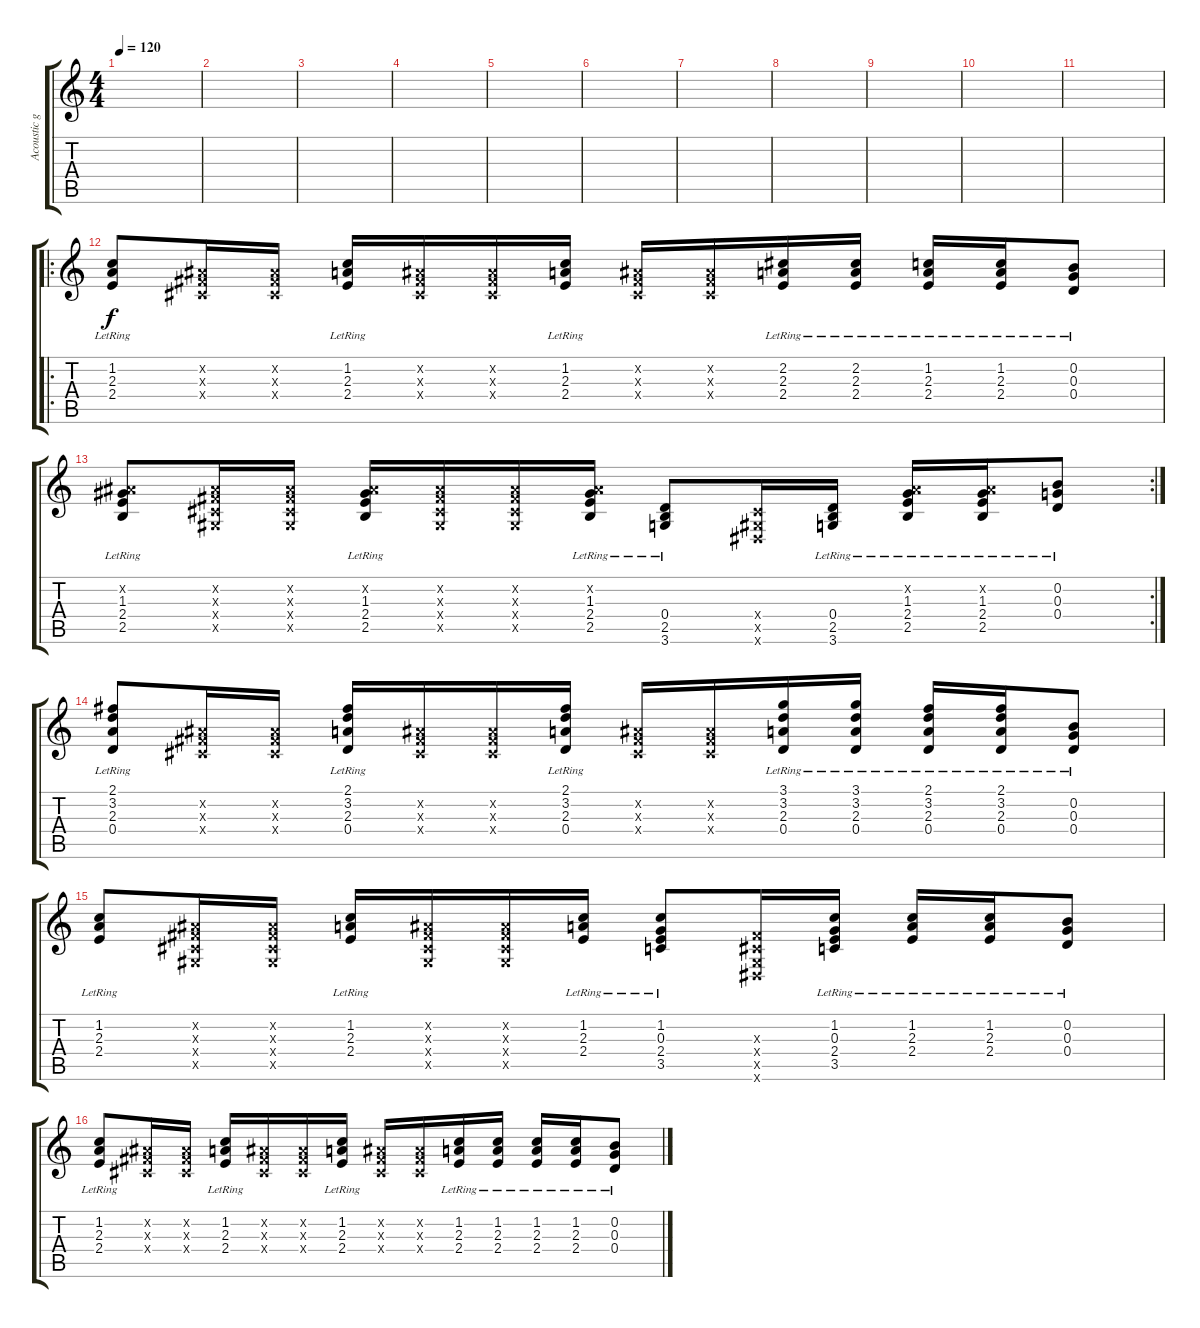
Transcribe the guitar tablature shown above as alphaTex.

\track ("Acoustic guitar" "Acoustic g") {instrument acousticguitarsteel}
\staff {score tabs}
\tuning (E4 B3 G3 D3 A2 E2) {hide}
\ts (4 4)
\tempo 120
\clef g2
\ks c
|
|
|
|
|
|
|
|
|
|
|
\ro
(1.2{lr} 2.3{lr} 2.4{lr}).8{instrument acousticguitarsteel} (-1.2{x} -1.3{x} -1.4{x}).16 (-1.2{x} -1.3{x} -1.4{x}).16 (1.2{lr} 2.3{lr} 2.4{lr}).16 (-1.2{x} -1.3{x} -1.4{x}).16 (-1.2{x} -1.3{x} -1.4{x}).16 (1.2{lr} 2.3{lr} 2.4{lr}).16 (-1.2{x} -1.3{x} -1.4{x}).16 (-1.2{x} -1.3{x} -1.4{x}).16 (2.2{lr} 2.3{lr} 2.4{lr}).16 (2.2{lr} 2.3{lr} 2.4{lr}).16 (1.2{lr} 2.3{lr} 2.4{lr}).16 (1.2{lr} 2.3{lr} 2.4{lr}).16 (0.2{lr} 0.3{lr} 0.4{lr}).8 |
\rc 2
(-1.2{x} 1.3{lr} 2.4{lr} 2.5{lr}).8 (-1.2{x} -1.3{x} -1.4{x} -1.5{x}).16 (-1.2{x} -1.3{x} -1.4{x} -1.5{x}).16 (-1.2{x} 1.3{lr} 2.4{lr} 2.5{lr}).16 (-1.2{x} -1.3{x} -1.4{x} -1.5{x}).16 (-1.2{x} -1.3{x} -1.4{x} -1.5{x}).16 (-1.2{x} 1.3{lr} 2.4{lr} 2.5{lr}).16 (0.4{lr} 2.5{lr} 3.6{lr}).8 (-1.4{x} -1.5{x} -1.6{x}).16 (0.4{lr} 2.5{lr} 3.6{lr}).16 (-1.2{x} 1.3{lr} 2.4{lr} 2.5{lr}).16 (-1.2{x} 1.3{lr} 2.4{lr} 2.5{lr}).16 (0.2{lr} 0.3{lr} 0.4{lr}).8 |
(2.1{lr} 3.2{lr} 2.3{lr} 0.4{lr}).8 (-1.2{x} -1.3{x} -1.4{x}).16 (-1.2{x} -1.3{x} -1.4{x}).16 (2.1{lr} 3.2{lr} 2.3{lr} 0.4{lr}).16 (-1.2{x} -1.3{x} -1.4{x}).16 (-1.2{x} -1.3{x} -1.4{x}).16 (2.1{lr} 3.2{lr} 2.3{lr} 0.4{lr}).16 (-1.2{x} -1.3{x} -1.4{x}).16 (-1.2{x} -1.3{x} -1.4{x}).16 (3.1{lr} 3.2{lr} 2.3{lr} 0.4{lr}).16 (3.1{lr} 3.2{lr} 2.3{lr} 0.4{lr}).16 (2.1{lr} 3.2{lr} 2.3{lr} 0.4{lr}).16 (2.1{lr} 3.2{lr} 2.3{lr} 0.4{lr}).16 (0.2{lr} 0.3{lr} 0.4{lr}).8 |
(1.2{lr} 2.3{lr} 2.4{lr}).8 (-1.2{x} -1.3{x} -1.4{x} -1.5{x}).16 (-1.2{x} -1.3{x} -1.4{x} -1.5{x}).16 (1.2{lr} 2.3{lr} 2.4{lr}).16 (-1.2{x} -1.3{x} -1.4{x} -1.5{x}).16 (-1.2{x} -1.3{x} -1.4{x} -1.5{x}).16 (1.2{lr} 2.3{lr} 2.4{lr}).16 (1.2{lr} 0.3{lr} 2.4{lr} 3.5{lr}).8 (-1.3{x} -1.4{x} -1.5{x} -1.6{x}).16 (1.2{lr} 0.3{lr} 2.4{lr} 3.5{lr}).16 (1.2{lr} 2.3{lr} 2.4{lr}).16 (1.2{lr} 2.3{lr} 2.4{lr}).16 (0.2{lr} 0.3{lr} 0.4{lr}).8 |
(1.2{lr} 2.3{lr} 2.4{lr}).8 (-1.2{x} -1.3{x} -1.4{x}).16 (-1.2{x} -1.3{x} -1.4{x}).16 (1.2{lr} 2.3{lr} 2.4{lr}).16 (-1.2{x} -1.3{x} -1.4{x}).16 (-1.2{x} -1.3{x} -1.4{x}).16 (1.2{lr} 2.3{lr} 2.4{lr}).16 (-1.2{x} -1.3{x} -1.4{x}).16 (-1.2{x} -1.3{x} -1.4{x}).16 (1.2{lr} 2.3{lr} 2.4{lr}).16 (1.2{lr} 2.3{lr} 2.4{lr}).16 (1.2{lr} 2.3{lr} 2.4{lr}).16 (1.2{lr} 2.3{lr} 2.4{lr}).16 (0.2{lr} 0.3{lr} 0.4{lr}).8
